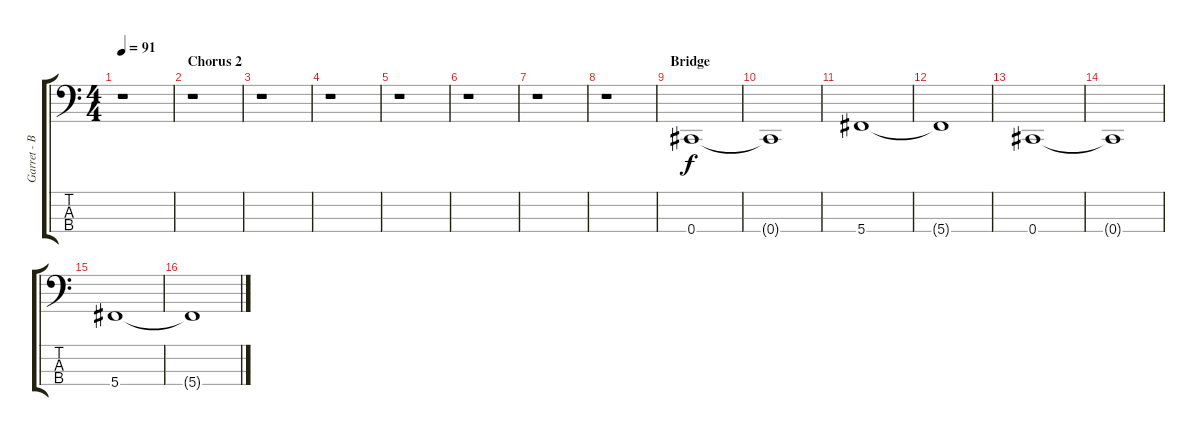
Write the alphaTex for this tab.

\track ("Garret - Bass" "Garret - B") {instrument electricbasspick}
\staff {score tabs}
\tuning (Gb2 Db2 Ab1 Db1) {hide}
\ts (4 4)
\tempo 91
\clef f4
\ks c
r.1{dy f} |
\section ("" "Chorus 2")
r.1 |
r.1 |
r.1 |
r.1 |
r.1 |
r.1 |
r.1 |
\section ("" "Bridge")
0.4.1 |
0.4{t}.1 |
5.4.1 |
5.4{t}.1 |
0.4.1 |
0.4{t}.1 |
5.4.1 |
5.4{t}.1
